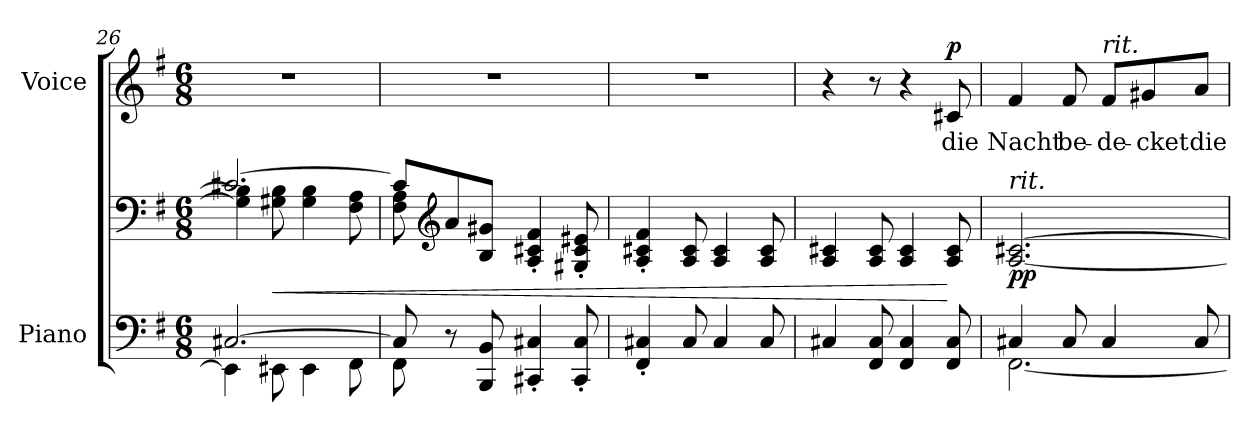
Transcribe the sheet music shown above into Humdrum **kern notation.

**kern	**kern	**dynam	**kern	**text	**dynam
*part2	*part2	*part2	*part1	*part1	*part1
*staff3	*staff2	*staff2/3	*staff1	*staff1	*staff1
*I"Piano	*	*	*I"Voice	*	*
*I'Pno	*	*	*	*	*
*clefF4	*clefF4	*	*clefG2	*	*
*k[f#]	*k[f#]	*	*k[f#]	*	*
*M6/8	*M6/8	*	*M6/8	*	*
=26	=26	=26	=26	=26	=26
*^	*^	*	*	*	*
[2.C#X/	4EE\]	[2.c#X/	4G#\] 4B\]	.	2.r	.	.
!	!	!	!	!LO:HP:b	!	!	!
.	8EE#X\	.	8G#X\ 8B\	<	.	.	.
.	4EE#\	.	4G#\ 4B\	.	.	.	.
.	8FF#\	.	8F#\ 8A\	.	.	.	.
!!LO:LB:g=z
=27	=27	=27	=27	=27	=27	=27	=27
*	*	*	*	*	*^	*	*
8C#/]	8FF#\	8c#/L]	8F#\ 8A\	.	2.rdd	8ryy	.	.
*	*	*clefG2	*	*	*	*	*	*
*	*	*	*	*	*MM105	*	*	*
8r	2ryy	8a/	2ryy	.	.	2ryy	.	.
8BBB/ 8BB/	.	8B/ 8g#X/J	.	.	.	.	.	.
4CC#X/' 4C#X/'	.	4A/' 4c#X/' 4f#/'	.	.	.	.	.	.
8CC#/' 8C#/'	8ryy	8G#X/' 8c#/' 8e#X/'	8ryy	.	.	8ryy	.	.
*v	*v	*	*	*	*v	*v	*	*
*	*v	*v	*	*	*	*
=28	=28	=28	=28	=28	=28
*	*	*	*MM113	*	*
4FF#/' 4C#X/'	4A/' 4c#X/' 4f#/'	.	2.r	.	.
8C#/	8A/ 8c#/	.	.	.	.
4C#/	4A/ 4c#/	.	.	.	.
8C#/	8A/ 8c#/	.	.	.	.
=29	=29	=29	=29	=29	=29
4C#X/	4A/ 4c#X/	.	4r	.	.
8FF#/ 8C#/	8A/ 8c#/	.	8r	.	.
4FF#/ 4C#/	4A/ 4c#/	.	4r	.	.
*	*	*	*MM98	*	*
!	!	!	!	!LO:LY:b	!LO:DY:a
8FF#/ 8C#/	8A/ 8c#/	[	8c#X/	die	p
=30	=30	=30	=30	=30	=30
*^	*	*	*	*	*
!	!	!LO:TX:a:i:t=rit.	!	!	!	!
!	!	!	!LO:DY:b	!	!LO:LY:b	!
4C#X/	[2.FF#\	[2.A/ [2.c#X/	pp	4f#/	Nacht	.
!	!	!	!	!	!LO:LY:b	!
8C#/	.	.	.	8f#/	be-	.
!	!	!	!	!LO:TX:a:i:t=rit.	!	!
!	!	!	!	!	!LO:LY:b	!
4C#/	.	.	.	8f#/L	-de-	.
!	!	!	!	!	!LO:LY:b	!
.	.	.	.	8g#X/	-cket	.
!	!	!	!	!	!LO:LY:b	!
8C#/	.	.	.	8a/J	die	.
*v	*v	*	*	*	*	*
=	=	=	=	=	=
*-	*-	*-	*-	*-	*-
